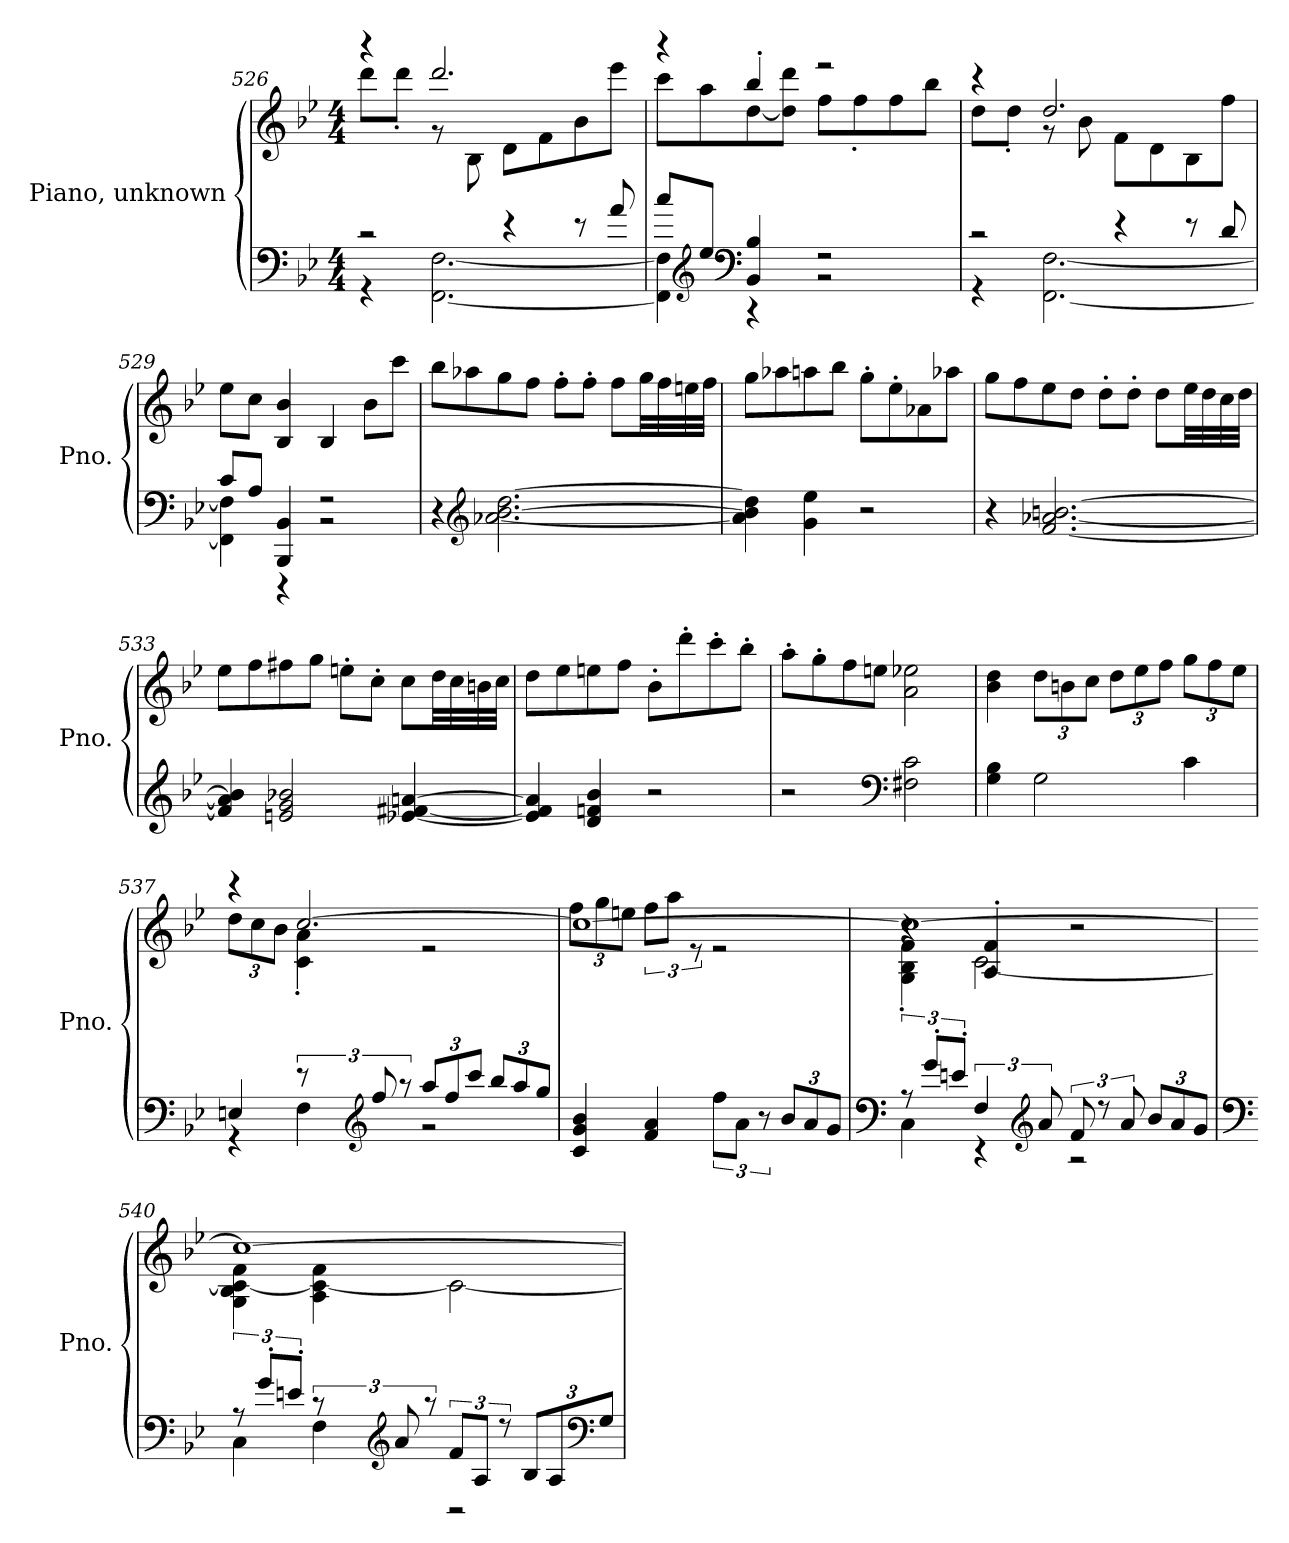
**kern	**kern
*part1	*part1
*staff2	*staff1
*I"Piano, unknown	*
*I'Pno.	*
*clefF4	*clefG2
*k[b-e-]	*k[b-e-]
*M4/4	*M4/4
=526	=526
*^	*^
2r	4r	4r	8ddd\L
.	.	.	8ddd'\J
.	[2.FF\ [2.F\	2.ddd/	8r
.	.	.	8B-\
4r	.	.	8d\L
.	.	.	8f\
8r	.	.	8b-\
8a/	.	.	8eee-\J
!!LO:LB:g=z	!!
=527	=527	=527	=527
8cc/L	4FF\] 4F\]	4r	8ccc\L
*clefG2	*	*	*
8ee-/J	.	.	8aa\
*clefF4	*	*	*
4BB-/ 4B-/	4r	4bb-'/	[8dd\
.	.	.	8dd\] 8ddd\J
2r	2r	2r	8ff\L
.	.	.	8ff'\
.	.	.	8ff\
.	.	.	8bb-\J
=528	=528	=528	=528
2r	4r	4r	8dd\L
.	.	.	8dd'\J
.	[2.FF\ [2.F\	2.dd/	8r
.	.	.	8b-\
4r	.	.	8f\L
.	.	.	8d\
8r	.	.	8B-\
8d/	.	.	8ff\J
*	*	*v	*v
=529	=529	=529
8c/L	4FF\] 4F\]	8ee-\L
8A/J	.	8cc\J
4BBB-/ 4BB-/	4r	4B-/ 4b-/
2r	2r	4B-/
.	.	8b-\L
.	.	8ccc\J
*v	*v	*
=530	=530
4r	8bb-\L
.	8aa-X\
*clefG2	*
[2.a-X\ [2.b-\ [2.dd\	8gg\
.	8ff\J
.	8ff'\L
.	8ff'\J
.	8ff\L
.	32gg\LL
.	32ff\
.	32een\
.	32ff\JJJ
!!LO:LB:g=z
=531	=531
4a-\] 4b-\] 4dd\]	8gg\L
.	8aa-X\
4g\ 4ee-\	8aan\
.	8bb-\J
2r	8gg'\L
.	8ee-'\
.	8a-X\
.	8aa-X\J
=532	=532
4r	8gg\L
.	8ff\
[2.f/ [2.a-X/ [2.bn/	8ee-\
.	8dd\J
.	8dd'\L
.	8dd'\J
.	8dd\L
.	32ee-\LL
.	32dd\
.	32cc\
.	32dd\JJJ
=533	=533
4f/] 4a-/] 4b/]	8ee-\L
.	8ff\
2en/ 2g/ 2b-X/	8ff#X\
.	8gg\J
.	8een'\L
.	8cc'\J
[4e-X/ [4f#X/ [4an/	8cc\L
.	32dd\LL
.	32cc\
.	32bn\
.	32cc\JJJ
!!LO:LB:g=z
=534	=534
4e-/] 4f#/] 4a/]	8dd\L
.	8ee-\
4d/ 4fn/ 4b-/	8een\
.	8ff\J
2r	8b-'\L
.	8ddd'\
.	8ccc'\
.	8bb-'\J
=535	=535
2r	8aa'\L
.	8gg'\
.	8ff\
.	8een\J
*clefF4	*
2F#X\ 2c\	2a\ 2ee-X\
=536	=536
4G\ 4B-\	4b-\ 4dd\
*	*Xbrackettup
2G\	12dd\L
.	12bn\
.	12cc\J
.	12dd\L
.	12ee-\
.	12ff\J
4c\	12gg\L
.	12ff\
.	12ee-\J
=537	=537
*^	*^
4En/	4r	4r	12dd\L
.	.	.	12cc\
.	.	.	12b-\J
12r	4F\	[2.cc/	4c\' 4a\'
*clefG2	*	*	*
12ff/	.	.	.
12r	.	.	.
*Xbrackettup	*	*	*
12aa/L	2r	.	2r
12ff/	.	.	.
12ccc/J	.	.	.
12bb-/L	.	.	.
12aa/	.	.	.
12gg/J	.	.	.
*v	*v	*	*
!!LO:PB:g=z	!!
=538	=538	=538
4c/ 4g/ 4b-/	1cc_	12ff\L
.	.	12gg\
.	.	12een\J
*	*	*brackettup
4f/ 4a/	.	12ff\L
.	.	12aa\J
.	.	12r
*brackettup	*	*
12ff\L	.	2r
12a\J	.	.
12r	.	.
*Xbrackettup	*	*
12b-/L	.	.
12a/	.	.
12g/J	.	.
*	*v	*v
=539	=539
*clefF4	*
*brackettup	*
*^	*^
*	*	*	*^
12r	4C\	1cc_	4G\' 4B-\' 4f\'	4r
12g'/L	.	.	.	.
12en'/J	.	.	.	.
6F/	4r	.	[2.c\	4A/' 4f/'
*clefG2	*	*	*	*
12a/	.	.	.	.
12f/	2r	.	.	2r
12r	.	.	.	.
12a/	.	.	.	.
*Xbrackettup	*	*	*	*
12b-/L	.	.	.	.
12a/	.	.	.	.
12g/J	.	.	.	.
*	*	*v	*v	*v
!!LO:LB:g=z
=540	=540	=540
*clefF4	*	*
*brackettup	*	*
*	*	*^
12r	4C\	1cc_	4G\ 4B-\ 4c\_ 4f\
12g'/L	.	.	.
12en'/J	.	.	.
12r	4F\	.	4A\ 4c\_ 4f\
*clefG2	*	*	*
12a/	.	.	.
12r	.	.	.
12f/L	2r	.	2c\_
12A/J	.	.	.
12r	.	.	.
*Xbrackettup	*	*	*
12B-/L	.	.	.
12A/	.	.	.
*clefF4	*	*	*
12G/J	.	.	.
*v	*v	*	*
*	*v	*v
=	=
*-	*-
